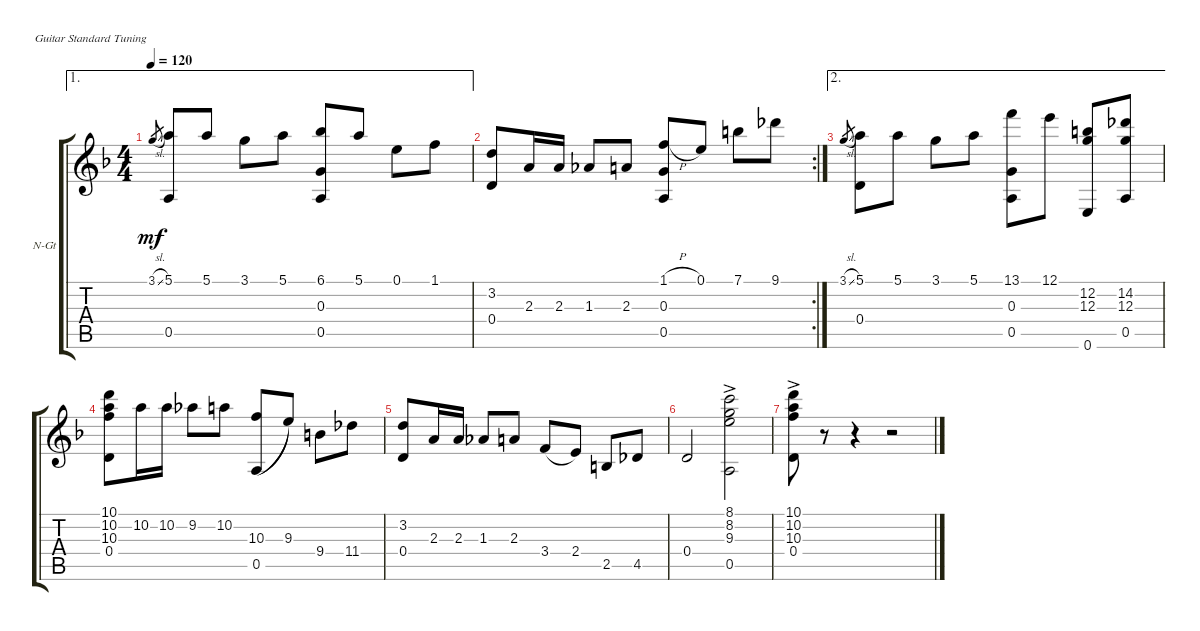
\defaultSystemsLayout 4
\bracketExtendMode groupsimilarinstruments
\firstSystemTrackNameOrientation horizontal
\otherSystemsTrackNameOrientation horizontal
\track ("Guitar" "N-Gt") {instrument acousticguitarnylon}
\staff {score tabs}
\tuning (E4 B3 G3 D3 A2 E2)
\ae 1
\ts (4 4)
\tempo 120
\clef g2
\ks f
3.1{sl}.8{gr dy mf} (5.1 0.5).8 5.1.8 3.1.8 5.1.8 (6.1 0.3 0.5).8 5.1.8 0.1.8 1.1.8 |
\rc 2
(3.2 0.4).8 2.3.16 2.3.16 1.3.8 2.3.8 (0.3 0.5 1.1{h}).8 0.1.8 7.1.8 9.1.8 |
\ae 2
3.1{sl}.8{gr} (5.1 0.4).8 5.1.8 3.1.8 5.1.8 (13.1 0.3 0.5).8 12.1.8 (0.6 12.2 12.3).8 (0.5 14.2 12.3).8 |
(10.1 10.2 10.3 0.4).8 10.2.16 10.2.16 9.2.8 10.2.8 (10.3 0.5).8{legatoorigin} 9.3.8 9.4.8 11.4.8 |
(0.4 3.2).8 2.3.16 2.3.16 1.3.8 2.3.8 3.4.8{legatoorigin} 2.4.8 2.5.8 4.5.8 |
0.4.2 (0.5 8.1 8.2 9.3{ac}).2 |
(10.3{ac} 10.2{ac} 10.1{ac} 0.4).8 r.8 r.4 r.2
